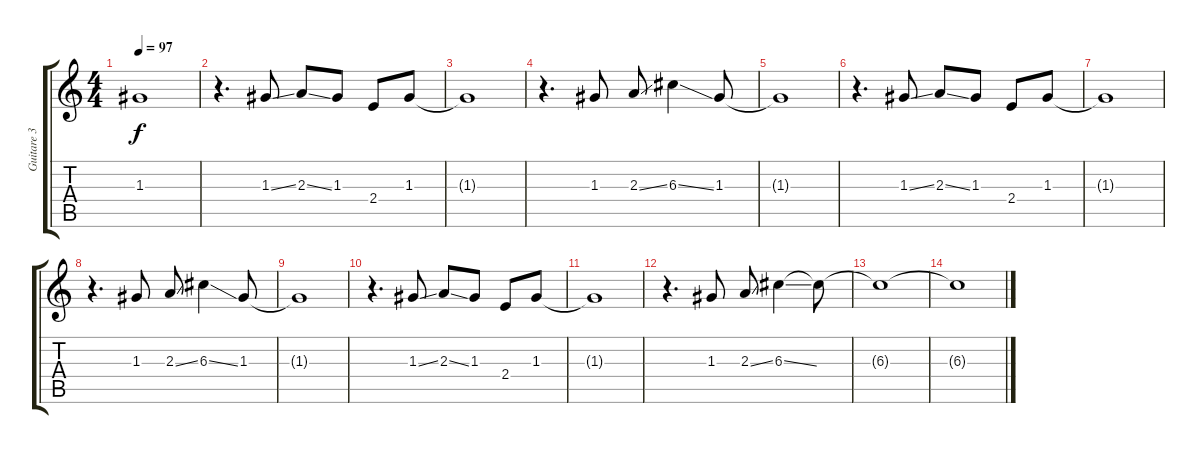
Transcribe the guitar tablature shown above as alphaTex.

\track ("Guitare 3" "Guitare 3") {instrument distortionguitar}
\staff {score tabs}
\tuning (E4 B3 G3 D3 A2 D2) {hide}
\ts (4 4)
\tempo 97
\clef g2
\ks c
1.3{t}.1{dy f} |
r.4{d instrument electricguitarmuted} 1.3{ss}.8 2.3{ss}.8 1.3.8 2.4.8 1.3.8{volume 7} |
1.3{t}.1 |
r.4{d} 1.3.8 2.3{ss}.8 6.3{ss}.4 1.3.8{volume 7} |
1.3{t}.1 |
r.4{d instrument electricguitarmuted} 1.3{ss}.8 2.3{ss}.8 1.3.8 2.4.8 1.3.8{volume 7} |
1.3{t}.1 |
r.4{d} 1.3.8 2.3{ss}.8 6.3{ss}.4 1.3.8{volume 7} |
1.3{t}.1 |
r.4{d instrument electricguitarmuted} 1.3{ss}.8 2.3{ss}.8 1.3.8 2.4.8 1.3.8{volume 7} |
1.3{t}.1 |
r.4{d} 1.3.8 2.3{ss}.8 6.3{ss}.4{volume 0} 6.3{t}.8 |
6.3{t}.1 |
6.3{t}.1
